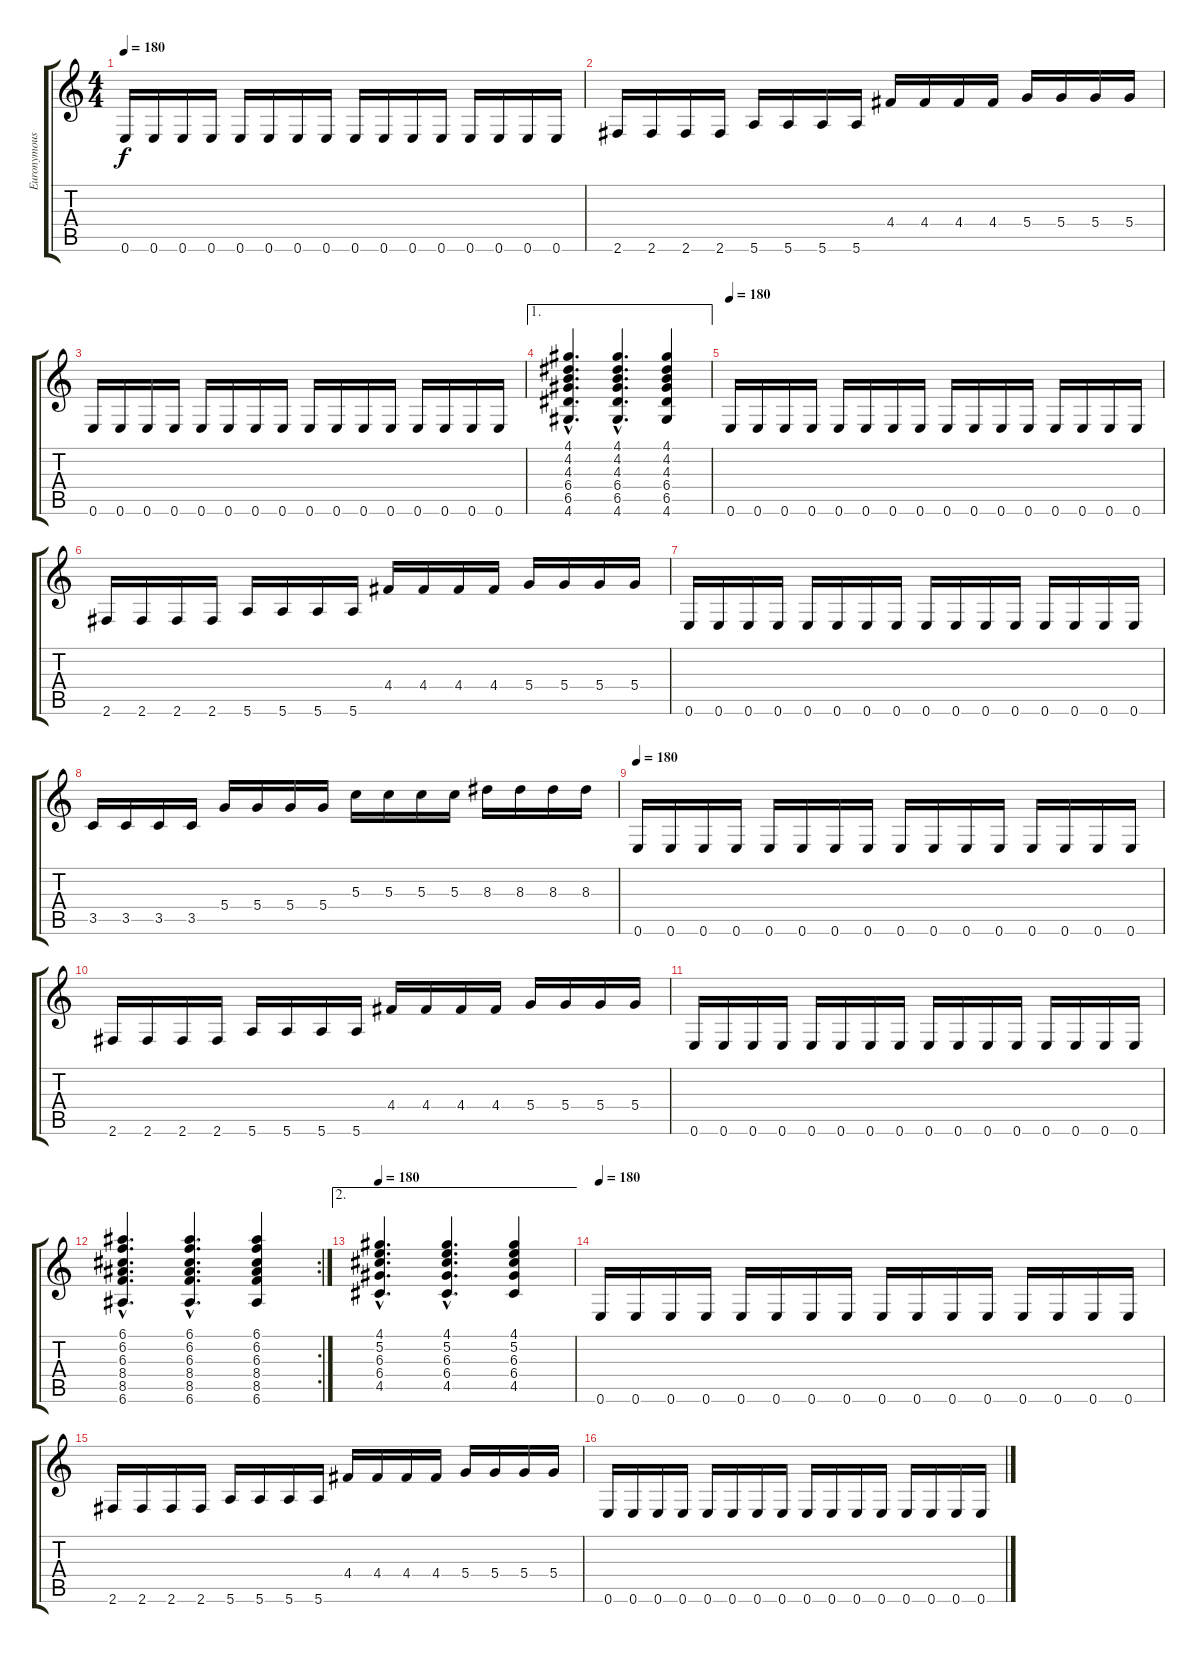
\track ("Euronymous" "Euronymous") {instrument overdrivenguitar}
\staff {score tabs}
\tuning (E4 B3 G3 D3 A2 E2) {hide}
\ts (4 4)
\tempo 180
\clef g2
\ks c
0.6.16{dy f} 0.6.16 0.6.16 0.6.16 0.6.16 0.6.16 0.6.16 0.6.16 0.6.16 0.6.16 0.6.16 0.6.16 0.6.16 0.6.16 0.6.16 0.6.16 |
2.6.16 2.6.16 2.6.16 2.6.16 5.6.16 5.6.16 5.6.16 5.6.16 4.4.16 4.4.16 4.4.16 4.4.16 5.4.16 5.4.16 5.4.16 5.4.16 |
0.6.16 0.6.16 0.6.16 0.6.16 0.6.16 0.6.16 0.6.16 0.6.16 0.6.16 0.6.16 0.6.16 0.6.16 0.6.16 0.6.16 0.6.16 0.6.16 |
\ae 1
(4.1{hac} 4.2{hac} 4.3{hac} 6.4{hac} 6.5{hac} 4.6{hac}).4{d} (4.1{hac} 4.2{hac} 4.3{hac} 6.4{hac} 6.5{hac} 4.6{hac}).4{d} (4.1 4.2 4.3 6.4 6.5 4.6).4 |
\tempo 180
0.6.16 0.6.16 0.6.16 0.6.16 0.6.16 0.6.16 0.6.16 0.6.16 0.6.16 0.6.16 0.6.16 0.6.16 0.6.16 0.6.16 0.6.16 0.6.16 |
2.6.16 2.6.16 2.6.16 2.6.16 5.6.16 5.6.16 5.6.16 5.6.16 4.4.16 4.4.16 4.4.16 4.4.16 5.4.16 5.4.16 5.4.16 5.4.16 |
0.6.16 0.6.16 0.6.16 0.6.16 0.6.16 0.6.16 0.6.16 0.6.16 0.6.16 0.6.16 0.6.16 0.6.16 0.6.16 0.6.16 0.6.16 0.6.16 |
3.5.16 3.5.16 3.5.16 3.5.16 5.4.16 5.4.16 5.4.16 5.4.16 5.3.16 5.3.16 5.3.16 5.3.16 8.3.16 8.3.16 8.3.16 8.3.16 |
\tempo 180
0.6.16 0.6.16 0.6.16 0.6.16 0.6.16 0.6.16 0.6.16 0.6.16 0.6.16 0.6.16 0.6.16 0.6.16 0.6.16 0.6.16 0.6.16 0.6.16 |
2.6.16 2.6.16 2.6.16 2.6.16 5.6.16 5.6.16 5.6.16 5.6.16 4.4.16 4.4.16 4.4.16 4.4.16 5.4.16 5.4.16 5.4.16 5.4.16 |
0.6.16 0.6.16 0.6.16 0.6.16 0.6.16 0.6.16 0.6.16 0.6.16 0.6.16 0.6.16 0.6.16 0.6.16 0.6.16 0.6.16 0.6.16 0.6.16 |
\rc 2
(6.1{hac} 6.2{hac} 6.3{hac} 8.4{hac} 8.5{hac} 6.6{hac}).4{d} (6.1{hac} 6.2{hac} 6.3{hac} 8.4{hac} 8.5{hac} 6.6{hac}).4{d} (6.1 6.2 6.3 8.4 8.5 6.6).4 |
\ae 2
\tempo 180
(4.1{hac} 5.2{hac} 6.3{hac} 6.4{hac} 4.5{hac}).4{d} (4.1{hac} 5.2{hac} 6.3{hac} 6.4{hac} 4.5{hac}).4{d} (4.1 5.2 6.3 6.4 4.5).4 |
\tempo 180
0.6.16 0.6.16 0.6.16 0.6.16 0.6.16 0.6.16 0.6.16 0.6.16 0.6.16 0.6.16 0.6.16 0.6.16 0.6.16 0.6.16 0.6.16 0.6.16 |
2.6.16 2.6.16 2.6.16 2.6.16 5.6.16 5.6.16 5.6.16 5.6.16 4.4.16 4.4.16 4.4.16 4.4.16 5.4.16 5.4.16 5.4.16 5.4.16 |
0.6.16 0.6.16 0.6.16 0.6.16 0.6.16 0.6.16 0.6.16 0.6.16 0.6.16 0.6.16 0.6.16 0.6.16 0.6.16 0.6.16 0.6.16 0.6.16
